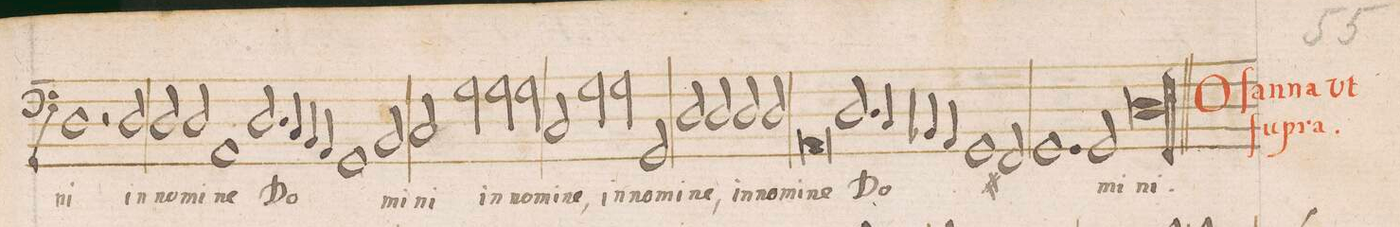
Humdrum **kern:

**kern	**text
*I"BASVS	*
*clefF4	*
*k[]	*
*met(C|)	*
*M2/1	*
1D	-ni
2r	.
2D/	in
=62-	=62-
2D/	no-
2D/	-mi-
1AA	-ne
=63-	=63-
2.D/	Do-
4C/	.
4BB/	.
4AA/	.
1GG/	.
=64-	=64-
2BB/	-mi-
2C/	-ni
2G\	in
=65-	=65-
2G\	no-
2G\	-mi-
2C/	-ne,
2G\	in
=66-	=66-
2G\	no-
2GG/	-mi-
2D/	-ne,
2D/	in
=67-	=67-
2D/	no-
2D/	-mi-
0AA	-ne
=68-	=68-
2.D/	Do-
4C/	.
=69-	=69-
4BB-X/	.
4AA/	.
1GG	.
2FF#X/	.
=70-	=70-
1.GG	.
2GG/	-mi-
=71-	=71-
0Dl	-ni.
==	==
*-	*-
